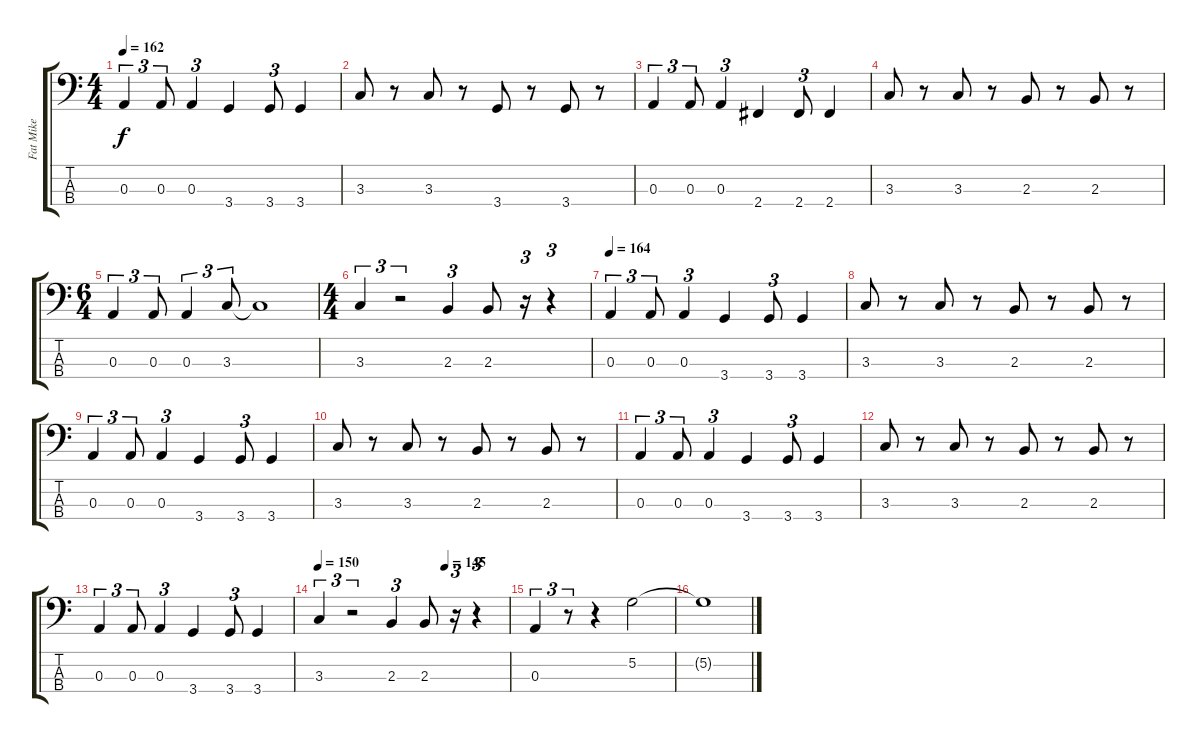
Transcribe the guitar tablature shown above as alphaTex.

\track ("Fat Mike" "Fat Mike") {instrument electricbasspick}
\staff {score tabs}
\tuning (G2 D2 A1 E1) {hide}
\ts (4 4)
\tempo 162
\clef f4
\ks c
0.3.4{tu (3 2) dy f} 0.3.8{tu (3 2)} 0.3.4{tu (3 2)} 3.4.4 3.4.8{tu (3 2)} 3.4.4 |
3.3.8 r.8 3.3.8 r.8 3.4.8 r.8 3.4.8 r.8 |
0.3.4{tu (3 2)} 0.3.8{tu (3 2)} 0.3.4{tu (3 2)} 2.4.4 2.4.8{tu (3 2)} 2.4.4 |
3.3.8 r.8 3.3.8 r.8 2.3.8 r.8 2.3.8 r.8 |
\ts (6 4)
0.3.4{tu (3 2)} 0.3.8{tu (3 2)} 0.3.4{tu (3 2)} 3.3.8{tu (3 2)} 3.3{t}.1 |
\ts (4 4)
3.3.4{tu (3 2)} r.2{tu (3 2)} 2.3.4{tu (3 2)} 2.3.8 r.16{tu (3 2)} r.4{tu (3 2)} |
\tempo 164
0.3.4{tu (3 2)} 0.3.8{tu (3 2)} 0.3.4{tu (3 2)} 3.4.4 3.4.8{tu (3 2)} 3.4.4 |
3.3.8 r.8 3.3.8 r.8 2.3.8 r.8 2.3.8 r.8 |
0.3.4{tu (3 2)} 0.3.8{tu (3 2)} 0.3.4{tu (3 2)} 3.4.4 3.4.8{tu (3 2)} 3.4.4 |
3.3.8 r.8 3.3.8 r.8 2.3.8 r.8 2.3.8 r.8 |
0.3.4{tu (3 2)} 0.3.8{tu (3 2)} 0.3.4{tu (3 2)} 3.4.4 3.4.8{tu (3 2)} 3.4.4 |
3.3.8 r.8 3.3.8 r.8 2.3.8 r.8 2.3.8 r.8 |
0.3.4{tu (3 2)} 0.3.8{tu (3 2)} 0.3.4{tu (3 2)} 3.4.4 3.4.8{tu (3 2)} 3.4.4 |
\tempo 150
\tempo (145 0.6666666666666666)
3.3.4{tu (3 2)} r.2{tu (3 2)} 2.3.4{tu (3 2)} 2.3.8 r.16{tu (3 2)} r.4{tu (3 2)} |
0.3.4{tu (3 2)} r.8{tu (3 2)} r.4 5.2.2 |
5.2{t}.1
